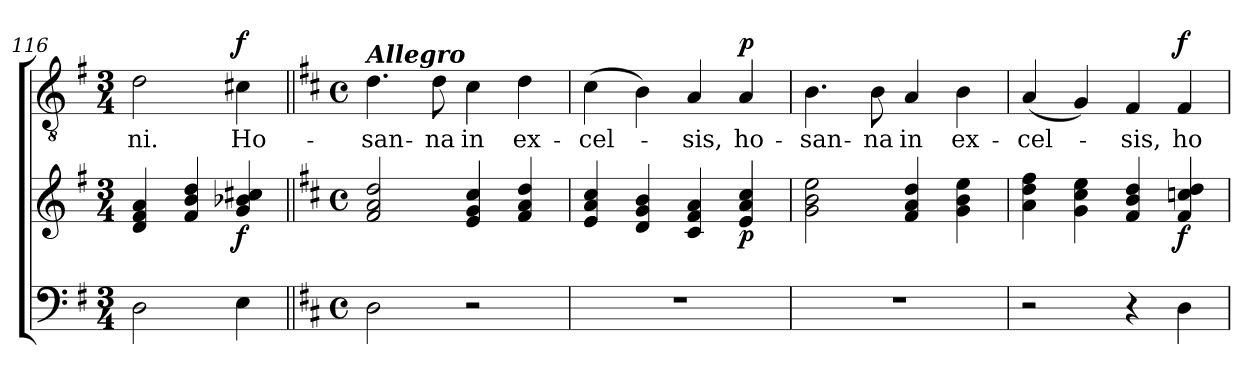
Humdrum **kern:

**kern	**kern	**dynam	**kern	**text	**dynam
*part2	*part2	*part2	*part1	*part1	*part1
*staff3	*staff2	*staff2/3	*staff1	*staff1	*staff1
*clefF4	*clefG2	*	*clefGv2	*	*
*k[f#]	*k[f#]	*	*k[f#]	*	*
*G:	*G:	*	*G:	*	*
*M3/4	*M3/4	*	*M3/4	*	*
=116	=116	=116	=116	=116	=116
!	!	!	!	!LO:LY:b	!
2D\	4d/ 4f#/ 4a/	.	2d\	-ni.	.
.	4f#/ 4b/ 4dd/	.	.	.	.
!	!	!LO:DY:b	!	!LO:LY:b	!LO:DY:a
4E\	4g/ 4b-X/ 4cc#X/	f	4c#X\	Ho-	f
=117||	=117||	=117||	=117||	=117||	=117||
*k[f#c#]	*k[f#c#]	*	*k[f#c#]	*	*
*D:	*D:	*	*D:	*	*
*M4/4	*M4/4	*	*M4/4	*	*
*met(c)	*met(c)	*	*met(c)	*	*
!	!	!	!LO:TX:a:Bi:t=Allegro	!	!
!	!	!	!	!LO:LY:b	!
2D\	2f#/ 2a/ 2dd/	.	4.d\	-san-	.
!	!	!	!	!LO:LY:b	!
.	.	.	8d\	-na	.
!	!	!	!	!LO:LY:b	!
2r	4e/ 4g/ 4cc#/	.	4c#\	in	.
!	!	!	!	!LO:LY:b	!
.	4f#/ 4a/ 4dd/	.	4d\	ex-	.
=118	=118	=118	=118	=118	=118
!	!	!	!	!LO:LY:b	!
1r	4e/ 4a/ 4cc#/	.	(>4c#\	-cel-	.
.	4d/ 4g/ 4b/	.	4B\)	.	.
!	!	!	!	!LO:LY:b	!
.	4c#/ 4f#/ 4a/	.	4A/	-sis,	.
!	!	!LO:DY:b	!	!LO:LY:b	!LO:DY:a
.	4e/ 4a/ 4cc#/	p	4A/	ho-	p
=119	=119	=119	=119	=119	=119
!	!	!	!	!LO:LY:b	!
1r	2g\ 2b\ 2ee\	.	4.B\	-san-	.
!	!	!	!	!LO:LY:b	!
.	.	.	8B\	-na	.
!	!	!	!	!LO:LY:b	!
.	4f#/ 4a/ 4dd/	.	4A/	in	.
!	!	!	!	!LO:LY:b	!
.	4g\ 4b\ 4ee\	.	4B\	ex-	.
!!LO:PB:g=z
=120	=120	=120	=120	=120	=120
!	!	!	!	!LO:LY:b	!
2r	4a\ 4dd\ 4ff#\	.	(<4A/	-cel-	.
.	4g\ 4cc#\ 4ee\	.	4G/)	.	.
!	!	!	!	!LO:LY:b	!
4r	4f#/ 4b/ 4dd/	.	4F#/	-sis,	.
!	!	!LO:DY:b	!	!LO:LY:b	!LO:DY:a
4D\	4f#/ 4ccn/ 4dd/	f	4F#/	ho-	f
=	=	=	=	=	=
*-	*-	*-	*-	*-	*-
